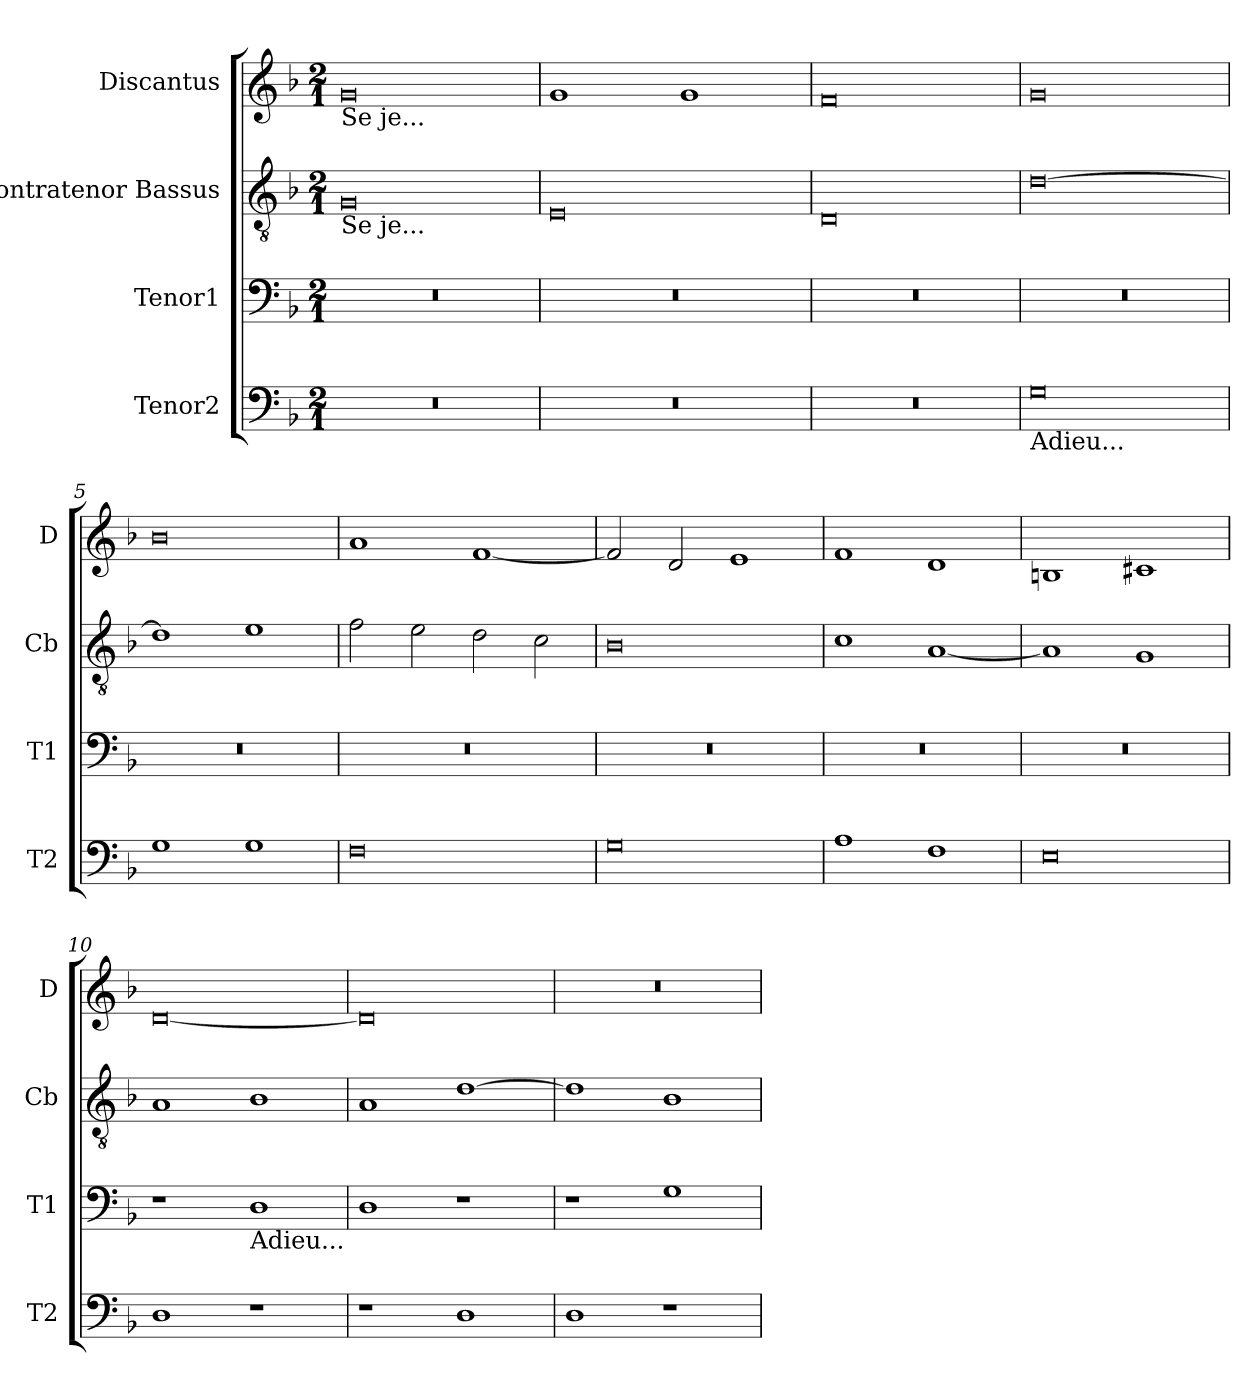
**kern	**kern	**kern	**kern
*part4	*part3	*part2	*part1
*staff4	*staff3	*staff2	*staff1
*I"Tenor2	*I"Tenor1	*I"Contratenor Bassus	*I"Discantus
*I'T2	*I'T1	*I'Cb	*I'D
*clefF4	*clefF4	*clefGv2	*clefG2
*k[b-]	*k[b-]	*k[b-]	*k[b-]
*M2/1	*M2/1	*M2/1	*M2/1
=1	=1	=1	=1
!	!	!	!LO:TX:b:t=Se je...
!	!	!LO:TX:b:t=Se je...	!
0r	0r	0G	0g
=2	=2	=2	=2
0r	0r	0E	1g
.	.	.	1g
=3	=3	=3	=3
0r	0r	0D	0f
=4	=4	=4	=4
!LO:TX:b:t=Adieu...	!	!	!
0G	0r	[0d	0g
=5	=5	=5	=5
1G	0r	1d]	0b-
1G	.	1e	.
=6	=6	=6	=6
0F	0r	2f	1a
.	.	2e	.
.	.	2d	[1f
.	.	2c	.
=7	=7	=7	=7
0G	0r	0B-	2f]
.	.	.	2d
.	.	.	1e
=8	=8	=8	=8
1A	0r	1c	1f
1F	.	[1A	1d
=9	=9	=9	=9
0E	0r	1A]	1Bn
.	.	1G	1c#X
=10	=10	=10	=10
1D	1r	1A	[0d
!	!LO:TX:b:t=Adieu...	!	!
1r	1D	1B-	.
=11	=11	=11	=11
1r	1D	1A	0d]
1D	1r	[1d	.
=12	=12	=12	=12
1D	1r	1d]	0r
1r	1G	1B-	.
=	=	=	=
*-	*-	*-	*-
